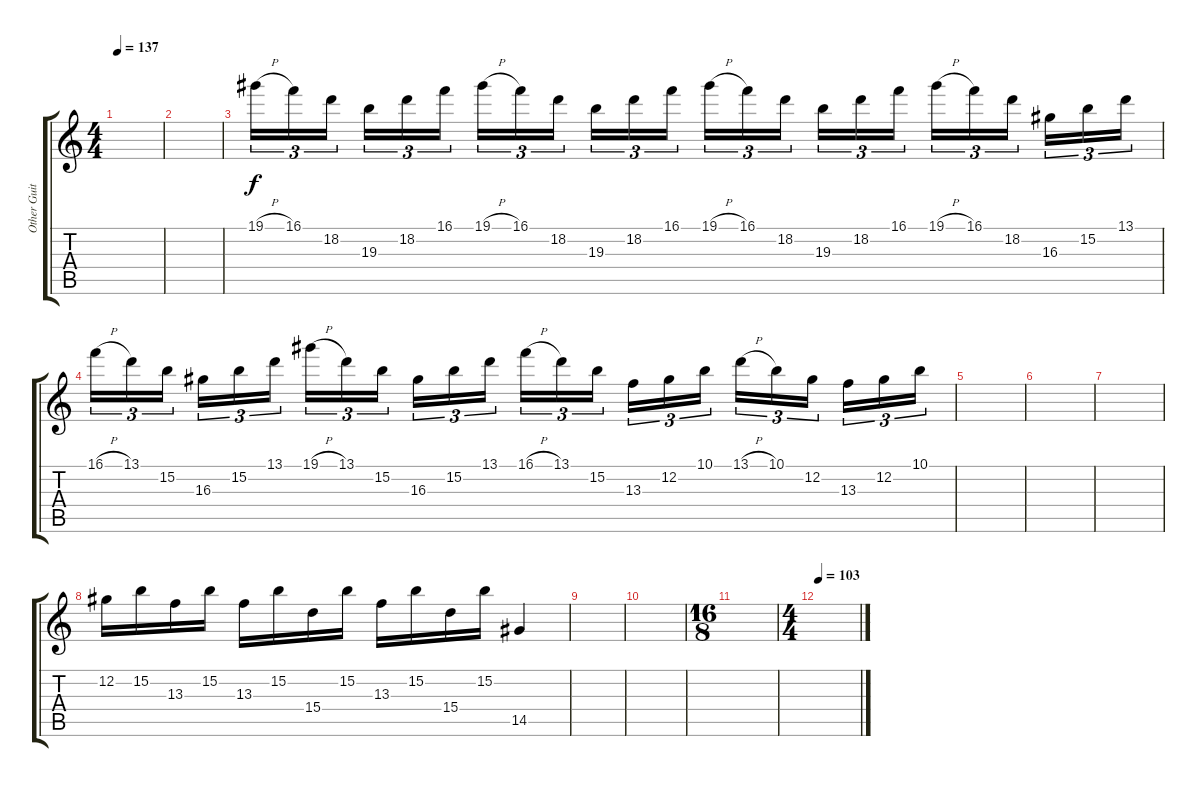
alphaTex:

\track ("Other Guitar" "Other Guit") {instrument distortionguitar}
\staff {score tabs}
\tuning (Db4 Ab3 E3 B2 Gb2 B1) {hide}
\ts (4 4)
\tempo 137
\clef g2
\ks c
|
|
19.1{h}.16{tu (3 2)} 16.1.16{tu (3 2)} 18.2.16{tu (3 2) beam splitsecondary} 19.3.16{tu (3 2)} 18.2.16{tu (3 2)} 16.1.16{tu (3 2)} 19.1{h}.16{tu (3 2)} 16.1.16{tu (3 2)} 18.2.16{tu (3 2) beam splitsecondary} 19.3.16{tu (3 2)} 18.2.16{tu (3 2)} 16.1.16{tu (3 2)} 19.1{h}.16{tu (3 2)} 16.1.16{tu (3 2)} 18.2.16{tu (3 2) beam splitsecondary} 19.3.16{tu (3 2)} 18.2.16{tu (3 2)} 16.1.16{tu (3 2)} 19.1{h}.16{tu (3 2)} 16.1.16{tu (3 2)} 18.2.16{tu (3 2) beam splitsecondary} 16.3.16{tu (3 2)} 15.2.16{tu (3 2)} 13.1.16{tu (3 2)} |
16.1{h}.16{tu (3 2)} 13.1.16{tu (3 2)} 15.2.16{tu (3 2) beam splitsecondary} 16.3.16{tu (3 2)} 15.2.16{tu (3 2)} 13.1.16{tu (3 2)} 19.1{h}.16{tu (3 2)} 13.1.16{tu (3 2)} 15.2.16{tu (3 2) beam splitsecondary} 16.3.16{tu (3 2)} 15.2.16{tu (3 2)} 13.1.16{tu (3 2)} 16.1{h}.16{tu (3 2)} 13.1.16{tu (3 2)} 15.2.16{tu (3 2) beam splitsecondary} 13.3.16{tu (3 2)} 12.2.16{tu (3 2)} 10.1.16{tu (3 2)} 13.1{h}.16{tu (3 2)} 10.1.16{tu (3 2)} 12.2.16{tu (3 2) beam splitsecondary} 13.3.16{tu (3 2)} 12.2.16{tu (3 2)} 10.1.16{tu (3 2)} |
|
|
|
12.2.16 15.2.16 13.3.16 15.2.16 13.3.16 15.2.16 15.4.16 15.2.16 13.3.16 15.2.16 15.4.16 15.2.16 14.5.4 |
|
|
\ts (16 8)
|
\ts (4 4)
\tempo 103
